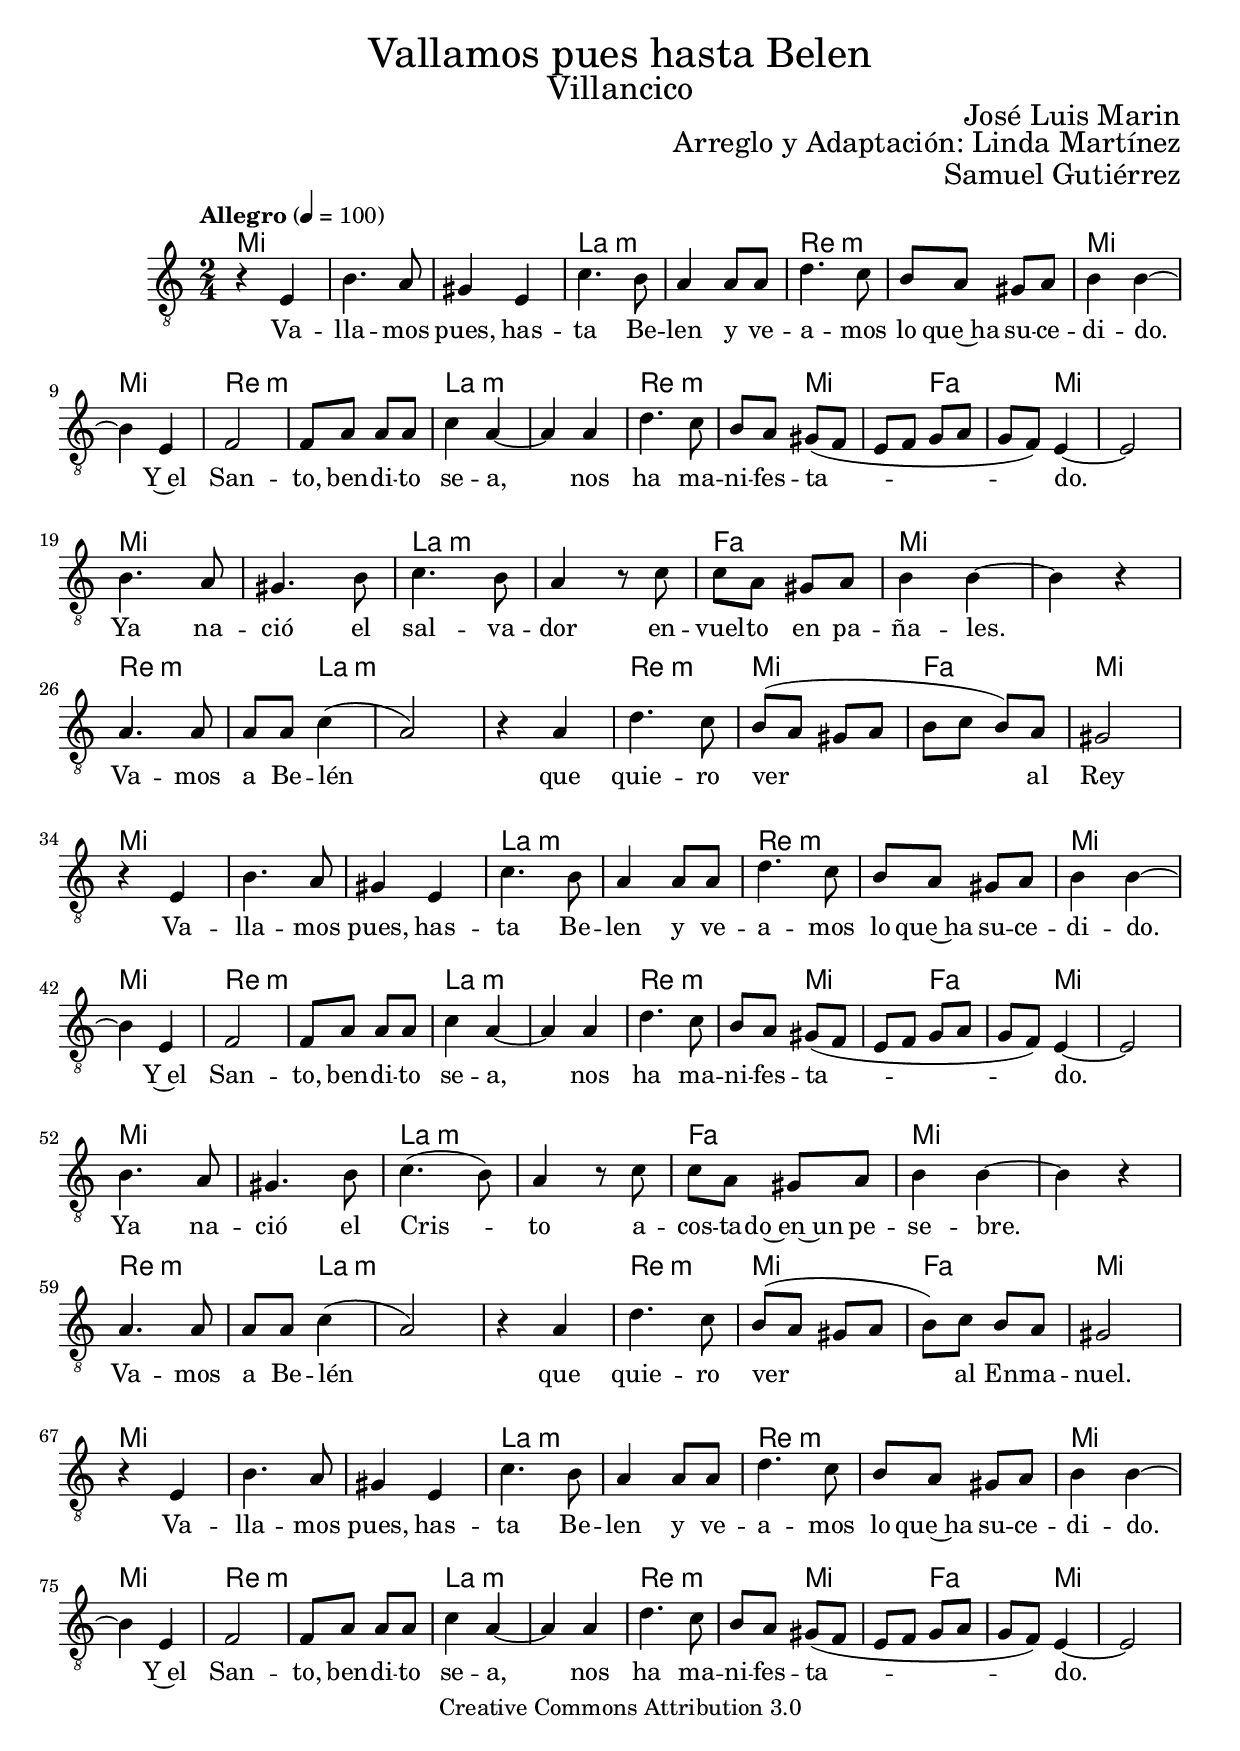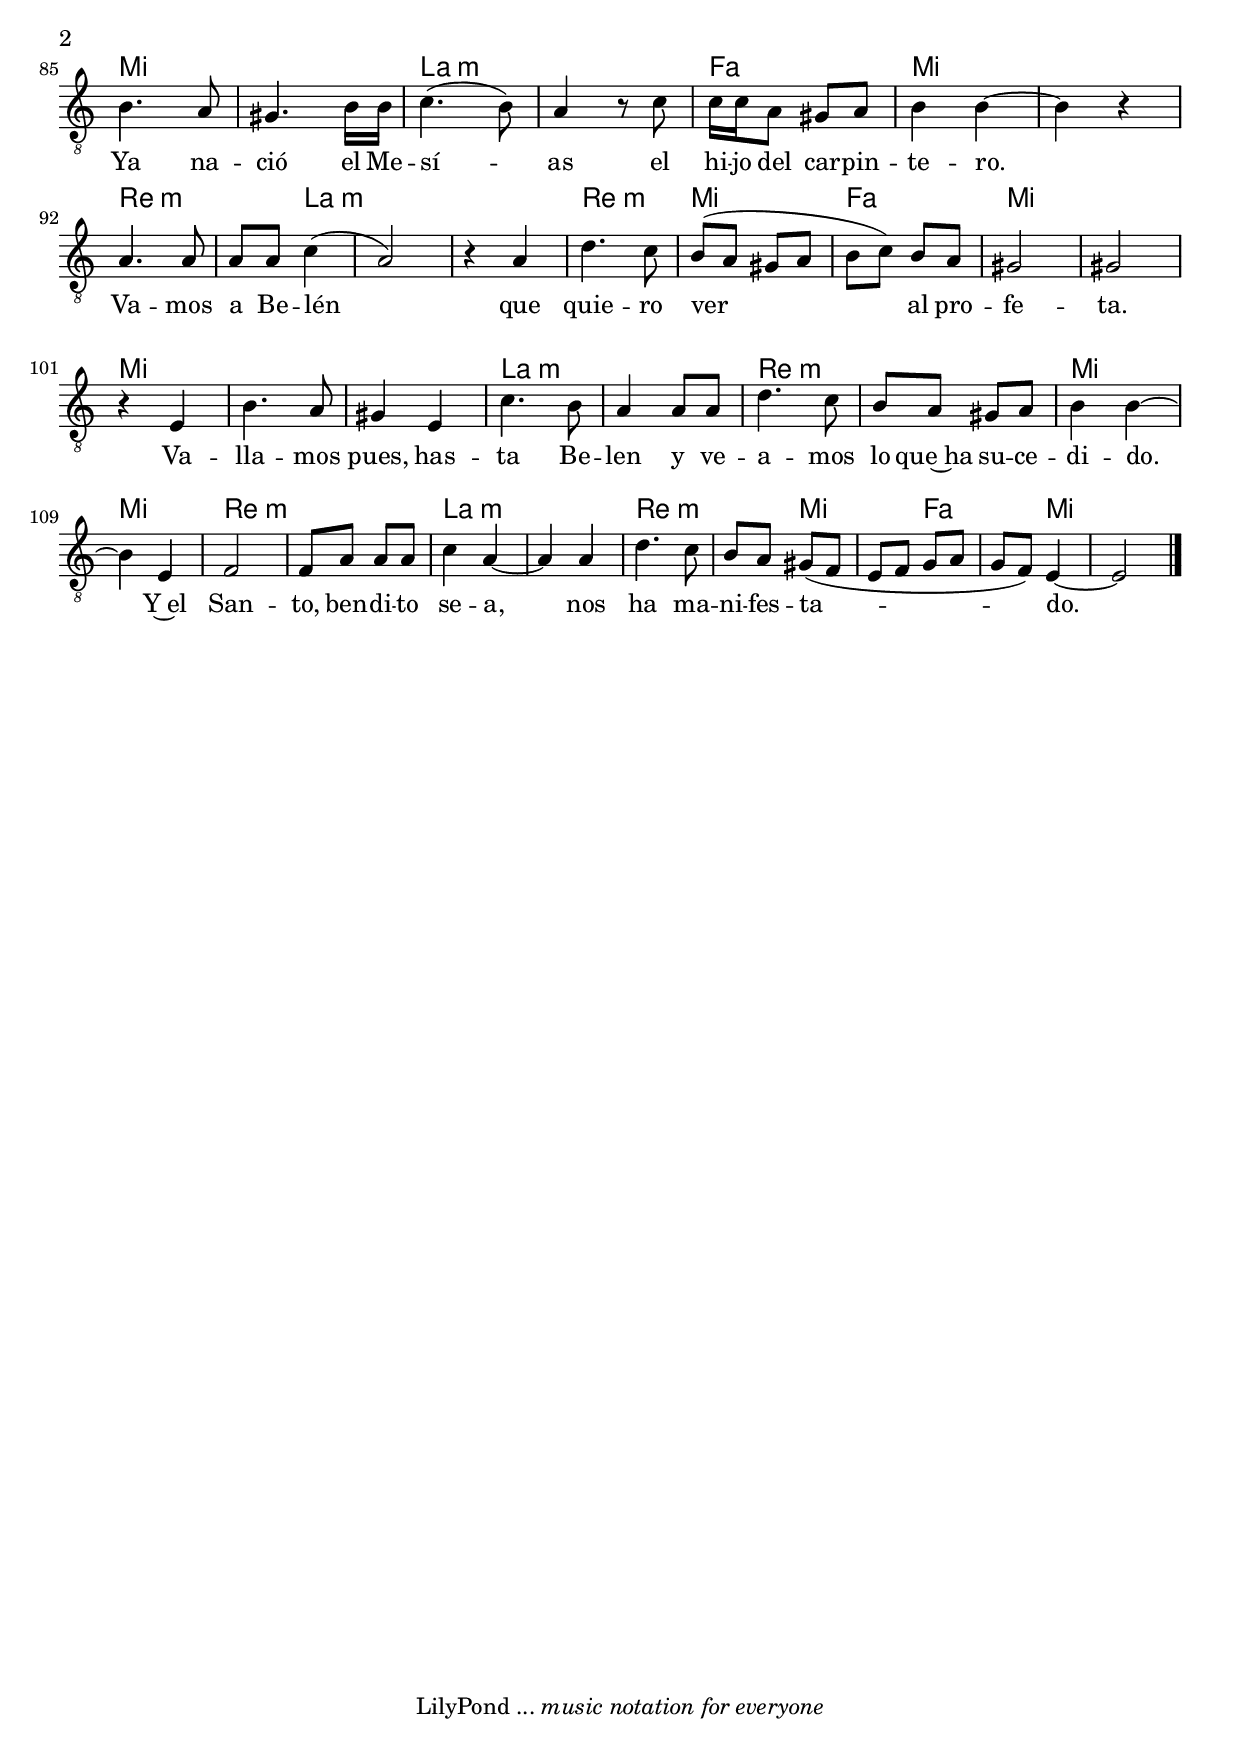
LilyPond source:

%	Vallamos pues hasta Belen
%	by serachsam

\language "espanol"
\version "2.23.2"

% --- Global parameters
particle = 1
jump = \break

% --- Includes
%\include "global.ily"
%\include "soprano.ily"

% --- Global size
% #(set-global-staff-size 20)

% --- Header
\markup { \fill-line { \center-column { \fontsize #5 "Vallamos pues hasta Belen" \fontsize #3 "Villancico" } } }
\markup { \fill-line { " " \center-column { \fontsize #2 "José Luis Marin" } } }
\markup { \fill-line { " " \right-column { \fontsize #2 "Arreglo y Adaptación: Linda Martínez" } } }
\markup { \fill-line { " " \right-column { \fontsize #2 "Samuel Gutiérrez" } } }
\header {
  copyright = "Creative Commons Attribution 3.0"
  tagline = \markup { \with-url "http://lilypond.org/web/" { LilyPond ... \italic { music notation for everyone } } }
  breakbefore = ##t
}

% --- Music
global = {
  \tempo "Allegro" 4=100
  \clef "G_8"
  \key la \minor
  \time 2/4
  \skip 2*118
  \bar "|."
}

voice = \relative do' {
  r4 mi,4
  si'4. la8 
  sols4 mi4
  do'4. si8 
  la4 la8 la
  re4. do8 
  si la sols la
  si4 si4~ \break
  si4 mi,4
  fa2 
  fa8 la la la
  do4 la4~ 
  la4 la4
  re4. do8 
  si la sols( fa
  mi fa sol la 
  sol fa) mi4~
  mi2 \break
  
  si'4. la8 
  sols4. si8
  do4. si8 
  la4 r8 do
  do8 la sols la
  si4 si4~
  si4 r \break
  la4. la8 
  la8 la do4(
  la2) 
  r4 la
  re4. do8 
  si( la sols la
  si do si) la 
  sols2 \break
  
  r4 mi4
  si'4. la8 
  sols4 mi4
  do'4. si8 
  la4 la8 la
  re4. do8 
  si la sols la
  si4 si4~ \break
  si4 mi,4
  fa2 
  fa8 la la la
  do4 la4~ 
  la4 la4
  re4. do8 
  si la sols( fa
  mi fa sol la 
  sol fa) mi4~
  mi2 \break
  
  si'4. la8 
  sols4. si8
  do4.( si8)
  la4 r8 do
  do8 la sols la
  si4 si4~
  si4 r \break
  la4. la8 
  la8 la do4(
  la2) 
  r4 la
  re4. do8 
  si( la sols la
  si) do si la 
  sols2 \break
  
  r4 mi4
  si'4. la8 
  sols4 mi4
  do'4. si8 
  la4 la8 la
  re4. do8 
  si la sols la
  si4 si4~ \break
  si4 mi,4
  fa2 
  fa8 la la la
  do4 la4~ 
  la4 la4
  re4. do8 
  si la sols( fa
  mi fa sol la 
  sol fa) mi4~
  mi2 \break
  
  si'4. la8 
  sols4. si16 si
  do4.( si8)
  la4 r8 do
  do16 do la8 sols la
  si4 si4~
  si4 r \break
  la4. la8 
  la8 la do4(
  la2) 
  r4 la
  re4. do8 
  si( la sols la
  si do) si la 
  sols2 
  sols2 \break
  
  r4 mi4
  si'4. la8 
  sols4 mi4
  do'4. si8 
  la4 la8 la
  re4. do8 
  si la sols la
  si4 si4~ \break
  si4 mi,4
  fa2 
  fa8 la la la
  do4 la4~ 
  la4 la4
  re4. do8 
  si la sols( fa
  mi fa sol la 
  sol fa) mi4~
  mi2 \break
}

% --- Lyrics
voice-lyrics = \lyricmode {
  Va -- lla -- mos pues, has -- ta Be -- len
  y ve -- a -- mos lo que~ha su -- ce -- di -- do.
  Y~el San -- to, ben -- di -- to se -- a,
  nos ha ma -- ni -- fes -- ta -- do.
  
  Ya na -- ció el sal -- va -- dor
  en -- vuel -- to en pa -- ña -- les.
  Va -- mos a Be -- lén
  que quie -- ro ver al Rey
  
  Va -- lla -- mos pues, has -- ta Be -- len
  y ve -- a -- mos lo que~ha su -- ce -- di -- do.
  Y~el San -- to, ben -- di -- to se -- a,
  nos ha ma -- ni -- fes -- ta -- do.
  
  Ya na -- ció el Cris -- to
  a -- cos -- ta -- do~en~un pe -- se -- bre.
  Va -- mos a Be -- lén
  que quie -- ro ver al En -- ma -- nuel.
  
  Va -- lla -- mos pues, has -- ta Be -- len
  y ve -- a -- mos lo que~ha su -- ce -- di -- do.
  Y~el San -- to, ben -- di -- to se -- a,
  nos ha ma -- ni -- fes -- ta -- do.
  
  Ya na -- ció el Me -- sí -- as
  el hi -- jo del car -- pin -- te -- ro.
  Va -- mos a Be -- lén
  que quie -- ro ver al pro -- fe -- ta.
  
  Va -- lla -- mos pues, has -- ta Be -- len
  y ve -- a -- mos lo que~ha su -- ce -- di -- do.
  Y~el San -- to, ben -- di -- to se -- a,
  nos ha ma -- ni -- fes -- ta -- do.
}

% --- Harmony
harmonies = \new ChordNames {
  \set ChordNames.midiInstrument = "string ensemble 2"
  \set ChordNames.midiMaximumVolume = #0.6
  \set chordChanges = ##t
  \chordmode {
    \italianChords
    mi2 mi2 mi2 la2:m la2:m re2:m re2:m mi2 
    mi2 re2:m re2:m la2:m la2:m re2:m re4:m mi4 mi4 fa4 fa4 mi4 mi2
    
    mi2 mi2 la2:m la2:m fa2 mi2 mi2 
    re2:m re4:m la4:m la2:m la2:m re2:m mi2 fa2 mi2
    
    mi2 mi2 mi2 la2:m la2:m re2:m re2:m mi2 
    mi2 re2:m re2:m la2:m la2:m re2:m re4:m mi4 mi4 fa4 fa4 mi4 mi2
    
    mi2 mi2 la2:m la2:m fa2 mi2 mi2 
    re2:m re4:m la4:m la2:m la2:m re2:m mi2 fa2 mi2
    
    mi2 mi2 mi2 la2:m la2:m re2:m re2:m mi2 
    mi2 re2:m re2:m la2:m la2:m re2:m re4:m mi4 mi4 fa4 fa4 mi4 mi2
    
    mi2 mi2 la2:m la2:m fa2 mi2 mi2 
    re2:m re4:m la4:m la2:m la2:m re2:m mi2 fa2 mi2 mi2
    
    mi2 mi2 mi2 la2:m la2:m re2:m re2:m mi2 
    mi2 re2:m re2:m la2:m la2:m re2:m re4:m mi4 mi4 fa4 fa4 mi4 mi2
  }
}

% --- Sheet
\score {
  <<
    \harmonies
    \new Staff {
      \set Staff.midiInstrument = #"english horn"
      %\set Staff.midiMaximumVolume = #1.5
      <<
        \new Voice = "voice" { <<\global \voice>> }
        \new Lyrics \lyricsto "voice" { \voice-lyrics }
      >>
    }
  >>
  \midi {}
  \layout {}
}

% --- Paper
\paper {
  #(set-default-paper-size "letter")
  page-breaking = #ly:page-turn-breaking
}
